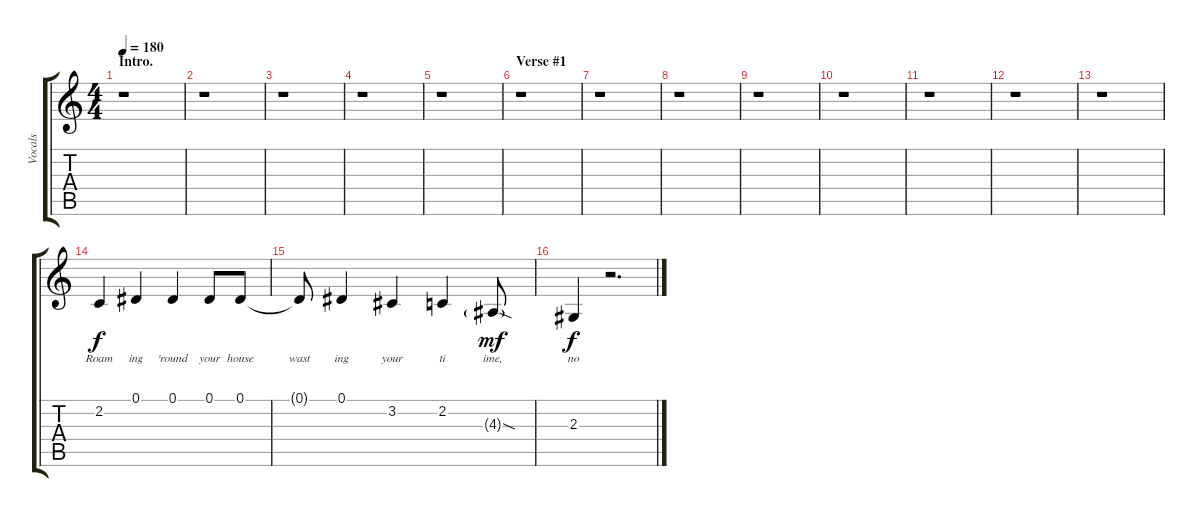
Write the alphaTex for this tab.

\track ("Vocals" "Vocals") {instrument tenorsax}
\staff {score tabs}
\tuning (Eb4 Bb3 Gb3 Db3 Ab2 Eb2) {hide}
\ts (4 4)
\section ("" "Intro.")
\tempo 180
\clef g2
\ks c
r.1{dy f instrument tenorsax} |
r.1 |
r.1 |
r.1 |
r.1 |
\section ("" "Verse #1")
r.1 |
r.1 |
r.1 |
r.1 |
r.1 |
r.1 |
r.1 |
r.1 |
2.2.4{lyrics (0 "Roam") lyrics (1 "") lyrics (2 "") lyrics (3 "") lyrics (4 "")} 0.1.4{lyrics (0 "ing") lyrics (1 "") lyrics (2 "") lyrics (3 "") lyrics (4 "")} 0.1.4{lyrics (0 "'round") lyrics (1 "") lyrics (2 "") lyrics (3 "") lyrics (4 "")} 0.1.8{lyrics (0 "your") lyrics (1 "") lyrics (2 "") lyrics (3 "") lyrics (4 "")} 0.1.8{lyrics (0 "house") lyrics (1 "") lyrics (2 "") lyrics (3 "") lyrics (4 "")} |
0.1{t}.8{lyrics (0 "wast") lyrics (1 "") lyrics (2 "") lyrics (3 "") lyrics (4 "")} 0.1.4{lyrics (0 "ing") lyrics (1 "") lyrics (2 "") lyrics (3 "") lyrics (4 "")} 3.2.4{lyrics (0 "your") lyrics (1 "") lyrics (2 "") lyrics (3 "") lyrics (4 "")} 2.2.4{lyrics (0 "ti") lyrics (1 "") lyrics (2 "") lyrics (3 "") lyrics (4 "")} 4.3{sod g}.8{lyrics (0 "ime,") lyrics (1 "") lyrics (2 "") lyrics (3 "") lyrics (4 "") dy mf} |
2.3.4{lyrics (0 "no") lyrics (1 "") lyrics (2 "") lyrics (3 "") lyrics (4 "") dy f} r.2{d}
